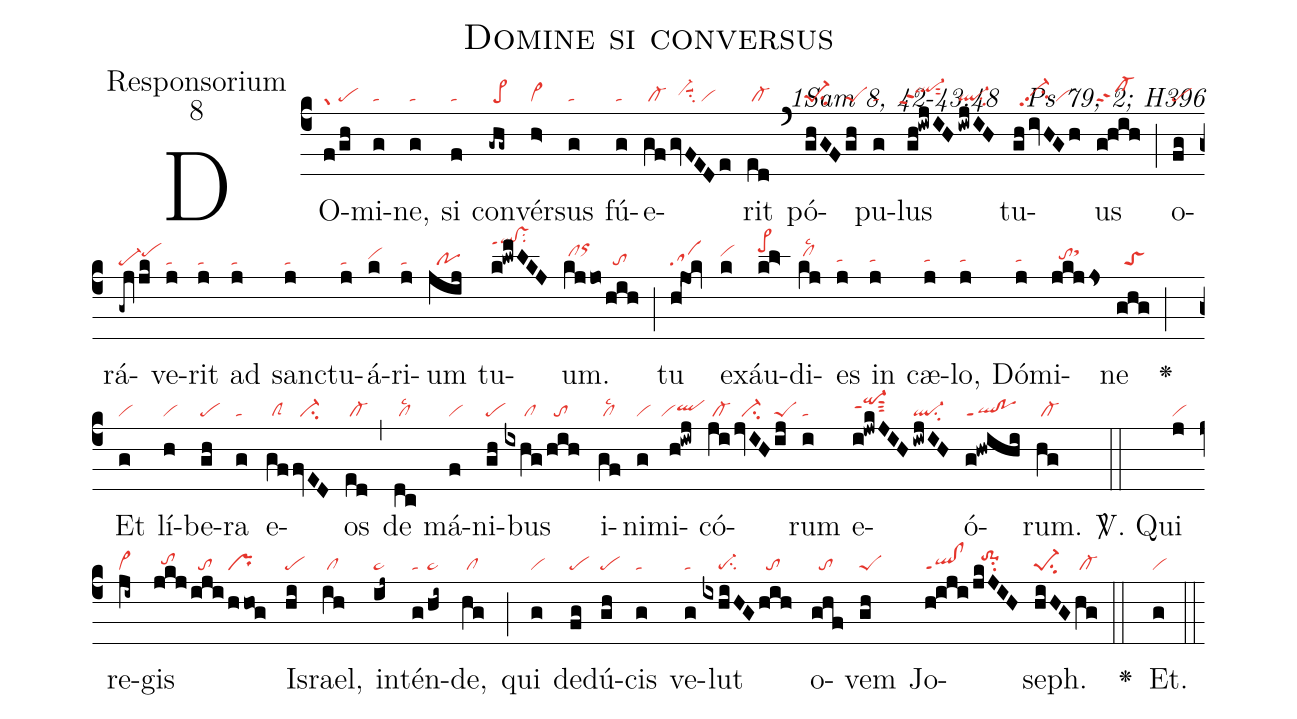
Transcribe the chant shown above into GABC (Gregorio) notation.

name:Domine si conversus;
office-part:Responsorium;
mode:8;
commentary:ꝶ 1Sam 8, 42-43.48 ꝟ Ps 79, 2; H396;
nabc-lines:1;
%%
(c4)DO(f|gr|/gh|pe)mi(g|ta)ne,(g|ta) si(f|ta) con(-ghg~|/pe>)vér(h>|vi>)sus(g|ta) fú(g|ta)e(gf|/cl-|/gvFEDe|//vi-hhsuu1su2/vi)rit(ed|/cl-) (`) pó(ghGF|pe-1su2|gh|peS)pu(g|ta)lus(gh!iwjIH|``ql-hippt2sut2|iwjIH|ql-su2) tu(ghivHGh|//vi-hhpp2su2/vi)us(g!hih|cl-ppt2) (;) o(fg|pe)rá(-gqj/jk|pe-pehi)ve(j|ta)rit(j|ta) ad(j|ta) san(j|ta)ctu(j|ta)á(k|vihh)ri(j|ta)um(jij|//po) tu(k!lwmLKJ|qlhm!vshmppt1su2)um.(kjjo|/clhiorhk|/hih|//to) (;)
tu(h@jok|sa) e(k|vihi)xáu(kl>|pe>hk)di(kj|/clhilsc2)es(j|tahg) in(j|tahg) cæ(j|tahg)lo,(j|tahg) Dó(j|tahg)mi(jkjjs|//tohhsthj)ne(ghg|//toS) (;)
<v>\greheightstar</v>()
Et(g|vi) lí(h|vi)be(gh|pe)ra(g|ta) e(gf|/clS|/fvED|//ci-)os(ed|/cl-) (,) de(dc|/cllsc2) má(f|vi)ni(gh|pe)bus(ixhg|/////cl|/hih|//to) i(gf|/cllsc2)ni(g|vi)mi(h!iwj|``viqlhh)có(ji|/cl-|/jvIH|//ci-|ij|peS)rum(i|ta) e(i!jwkJIH|qi-hjppt1sut3|iwjIH|ql-su2)ó(g!hwihi|ql!poppt1)rum.(hg|/cl-) (::)

<sp>V/</sp>.
Qui(j|vi) re(ji~|cl~)gis(jkj|//tohh|/iji|//to|/hho!g|pr) Is(hi|pe)rael,(ih|/cl) in(ij~|pe~)tén(g|ta|/hi~|pe~)de,(hg|/cl) (;) qui(g|vi) de(fg|pe)dú(gh|pe)cis(g|ta) ve(g|ta)lut(ixhiHG|////pe-su2|hih|//to) o(ghf|//to)vem(gh|peS) Jo(h!iji|ql!clppt1|/jkJIH|//to-1hisu2)seph.(hiHG|pe-1su2|hg|/cl-) (::)

<v>\greheightstar</v>() Et.(g|vi) (::)
